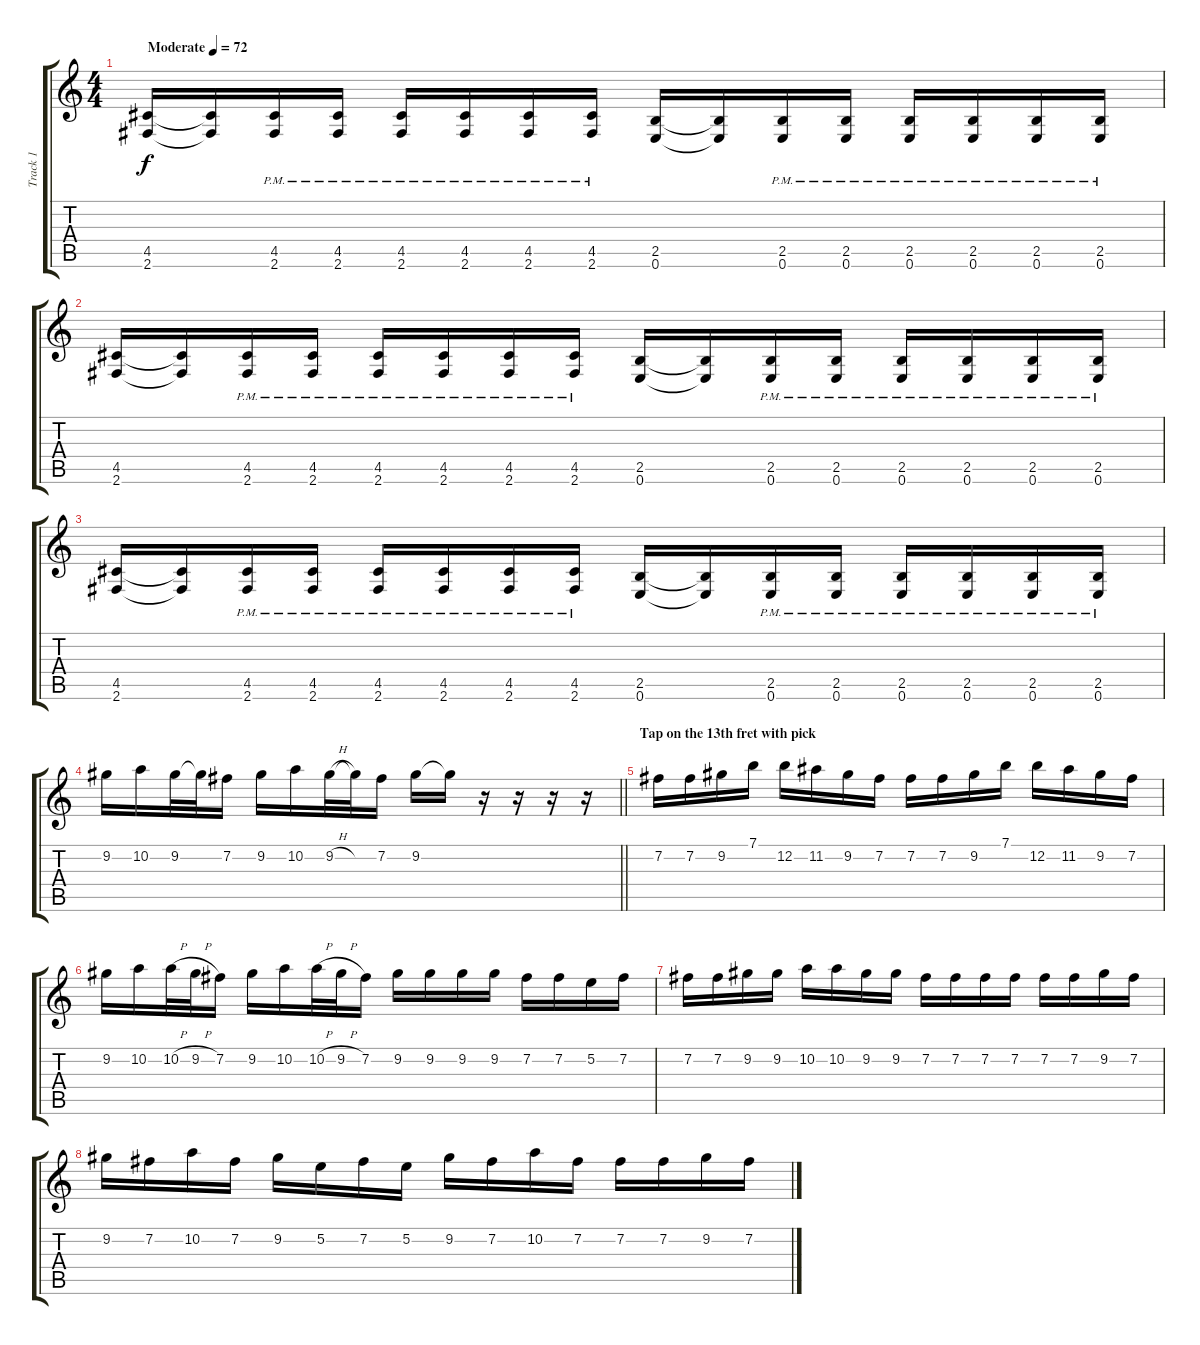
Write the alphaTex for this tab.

\track ("Track 1" "Track 1") {instrument distortionguitar}
\staff {score tabs}
\tuning (E4 B3 G3 D3 A2 E2) {hide}
\ts (4 4)
\tempo (72 "Moderate")
\clef g2
\ks c
(4.5 2.6).16{dy f instrument distortionguitar} (4.5{t} 2.6{t}).16 (4.5{pm} 2.6{pm}).16 (4.5{pm} 2.6{pm}).16 (4.5{pm} 2.6{pm}).16 (4.5{pm} 2.6{pm}).16 (4.5{pm} 2.6{pm}).16 (4.5{pm} 2.6{pm}).16 (2.5 0.6).16 (2.5{t} 0.6{t}).16 (2.5{pm} 0.6{pm}).16 (2.5{pm} 0.6{pm}).16 (2.5{pm} 0.6{pm}).16 (2.5{pm} 0.6{pm}).16 (2.5{pm} 0.6{pm}).16 (2.5{pm} 0.6{pm}).16 |
(4.5 2.6).16 (4.5{t} 2.6{t}).16 (4.5{pm} 2.6{pm}).16 (4.5{pm} 2.6{pm}).16 (4.5{pm} 2.6{pm}).16 (4.5{pm} 2.6{pm}).16 (4.5{pm} 2.6{pm}).16 (4.5{pm} 2.6{pm}).16 (2.5 0.6).16 (2.5{t} 0.6{t}).16 (2.5{pm} 0.6{pm}).16 (2.5{pm} 0.6{pm}).16 (2.5{pm} 0.6{pm}).16 (2.5{pm} 0.6{pm}).16 (2.5{pm} 0.6{pm}).16 (2.5{pm} 0.6{pm}).16 |
(4.5 2.6).16 (4.5{t} 2.6{t}).16 (4.5{pm} 2.6{pm}).16 (4.5{pm} 2.6{pm}).16 (4.5{pm} 2.6{pm}).16 (4.5{pm} 2.6{pm}).16 (4.5{pm} 2.6{pm}).16 (4.5{pm} 2.6{pm}).16 (2.5 0.6).16 (2.5{t} 0.6{t}).16 (2.5{pm} 0.6{pm}).16 (2.5{pm} 0.6{pm}).16 (2.5{pm} 0.6{pm}).16 (2.5{pm} 0.6{pm}).16 (2.5{pm} 0.6{pm}).16 (2.5{pm} 0.6{pm}).16 |
\barLineRight lightlight
9.2.16 10.2.16 9.2.32 9.2{t}.32 7.2.16 9.2.16 10.2.16 9.2{h}.32 9.2{t}.32 7.2.16 9.2.16 9.2{t}.16 r.16 r.16 r.16 r.16 |
\section ("" "Tap on the 13th fret with pick")
7.2.16 7.2.16 9.2.16 7.1.16 12.2.16 11.2.16 9.2.16 7.2.16 7.2.16 7.2.16 9.2.16 7.1.16 12.2.16 11.2.16 9.2.16 7.2.16 |
9.2.16 10.2.16 10.2{h}.32 9.2{h}.32 7.2.16 9.2.16 10.2.16 10.2{h}.32 9.2{h}.32 7.2.16 9.2.16 9.2.16 9.2.16 9.2.16 7.2.16 7.2.16 5.2.16 7.2.16 |
7.2.16 7.2.16 9.2.16 9.2.16 10.2.16 10.2.16 9.2.16 9.2.16 7.2.16 7.2.16 7.2.16 7.2.16 7.2.16 7.2.16 9.2.16 7.2.16 |
9.2.16 7.2.16 10.2.16 7.2.16 9.2.16 5.2.16 7.2.16 5.2.16 9.2.16 7.2.16 10.2.16 7.2.16 7.2.16 7.2.16 9.2.16 7.2.16
